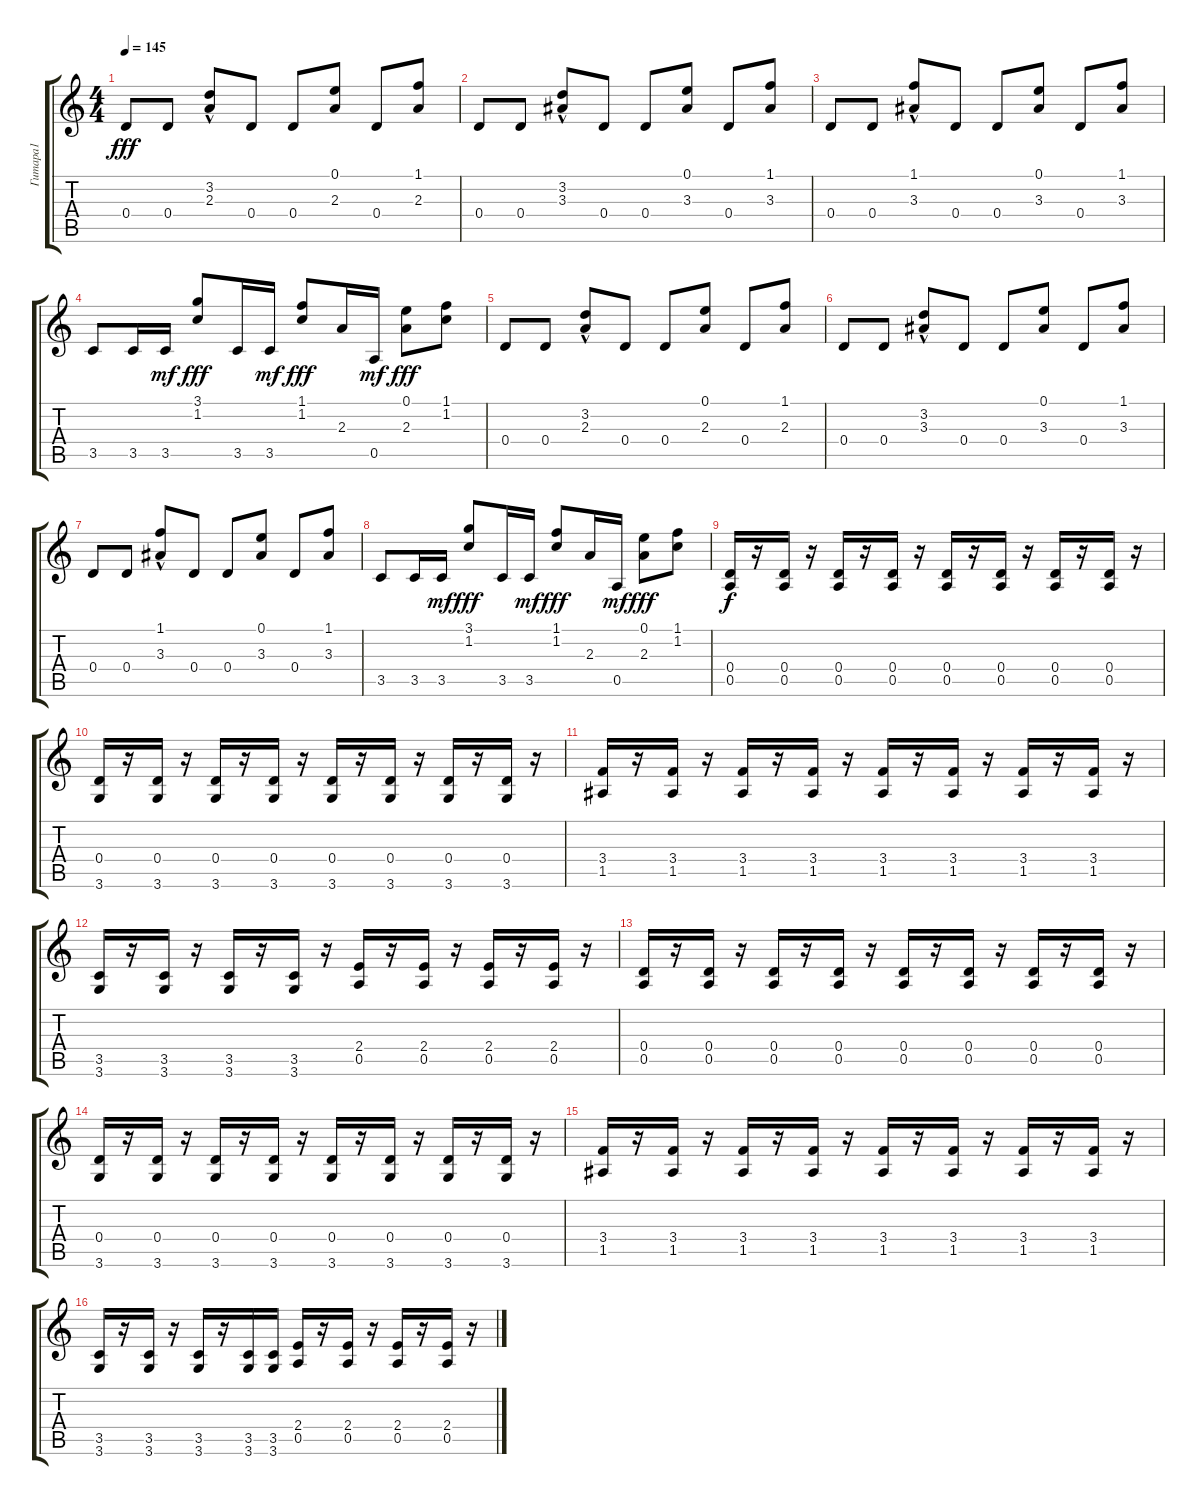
\track ("Гитара1" "Гитара1") {instrument overdrivenguitar}
\staff {score tabs}
\tuning (E4 B3 G3 D3 A2 E2) {hide}
\ts (4 4)
\tempo 145
\clef g2
\ks c
0.4.8{dy fff} 0.4.8 (3.2{hac} 2.3{hac}).8 0.4.8 0.4.8 (0.1 2.3).8 0.4.8 (1.1 2.3).8 |
0.4.8 0.4.8 (3.2{hac} 3.3{hac}).8 0.4.8 0.4.8 (0.1 3.3).8 0.4.8 (1.1 3.3).8 |
0.4.8 0.4.8 (1.1{hac} 3.3{hac}).8 0.4.8 0.4.8 (0.1 3.3).8 0.4.8 (1.1 3.3).8 |
3.5.8 3.5.16 3.5.16{dy mf} (3.1 1.2).8{dy fff} 3.5.16 3.5.16{dy mf} (1.1 1.2).8{dy fff} 2.3.16 0.5.16{dy mf} (0.1 2.3).8{dy fff} (1.1 1.2).8 |
0.4.8 0.4.8 (3.2{hac} 2.3{hac}).8 0.4.8 0.4.8 (0.1 2.3).8 0.4.8 (1.1 2.3).8 |
0.4.8 0.4.8 (3.2{hac} 3.3{hac}).8 0.4.8 0.4.8 (0.1 3.3).8 0.4.8 (1.1 3.3).8 |
0.4.8 0.4.8 (1.1{hac} 3.3{hac}).8 0.4.8 0.4.8 (0.1 3.3).8 0.4.8 (1.1 3.3).8 |
3.5.8 3.5.16 3.5.16{dy mf} (3.1 1.2).8{dy fff} 3.5.16 3.5.16{dy mf} (1.1 1.2).8{dy fff} 2.3.16 0.5.16{dy mf} (0.1 2.3).8{dy fff} (1.1 1.2).8 |
(0.4 0.5).16{dy f} r.16 (0.4 0.5).16 r.16 (0.4 0.5).16 r.16 (0.4 0.5).16 r.16 (0.4 0.5).16 r.16 (0.4 0.5).16 r.16 (0.4 0.5).16 r.16 (0.4 0.5).16 r.16 |
(0.4 3.6).16 r.16 (0.4 3.6).16 r.16 (0.4 3.6).16 r.16 (0.4 3.6).16 r.16 (0.4 3.6).16 r.16 (0.4 3.6).16 r.16 (0.4 3.6).16 r.16 (0.4 3.6).16 r.16 |
(3.4 1.5).16 r.16 (3.4 1.5).16 r.16 (3.4 1.5).16 r.16 (3.4 1.5).16 r.16 (3.4 1.5).16 r.16 (3.4 1.5).16 r.16 (3.4 1.5).16 r.16 (3.4 1.5).16 r.16 |
(3.5 3.6).16 r.16 (3.5 3.6).16 r.16 (3.5 3.6).16 r.16 (3.5 3.6).16 r.16 (2.4 0.5).16 r.16 (2.4 0.5).16 r.16 (2.4 0.5).16 r.16 (2.4 0.5).16 r.16 |
(0.4 0.5).16 r.16 (0.4 0.5).16 r.16 (0.4 0.5).16 r.16 (0.4 0.5).16 r.16 (0.4 0.5).16 r.16 (0.4 0.5).16 r.16 (0.4 0.5).16 r.16 (0.4 0.5).16 r.16 |
(0.4 3.6).16 r.16 (0.4 3.6).16 r.16 (0.4 3.6).16 r.16 (0.4 3.6).16 r.16 (0.4 3.6).16 r.16 (0.4 3.6).16 r.16 (0.4 3.6).16 r.16 (0.4 3.6).16 r.16 |
(3.4 1.5).16 r.16 (3.4 1.5).16 r.16 (3.4 1.5).16 r.16 (3.4 1.5).16 r.16 (3.4 1.5).16 r.16 (3.4 1.5).16 r.16 (3.4 1.5).16 r.16 (3.4 1.5).16 r.16 |
(3.5 3.6).16 r.16 (3.5 3.6).16 r.16 (3.5 3.6).16 r.16 (3.5 3.6).16 (3.5 3.6).16 (2.4 0.5).16 r.16 (2.4 0.5).16 r.16 (2.4 0.5).16 r.16 (2.4 0.5).16 r.16
